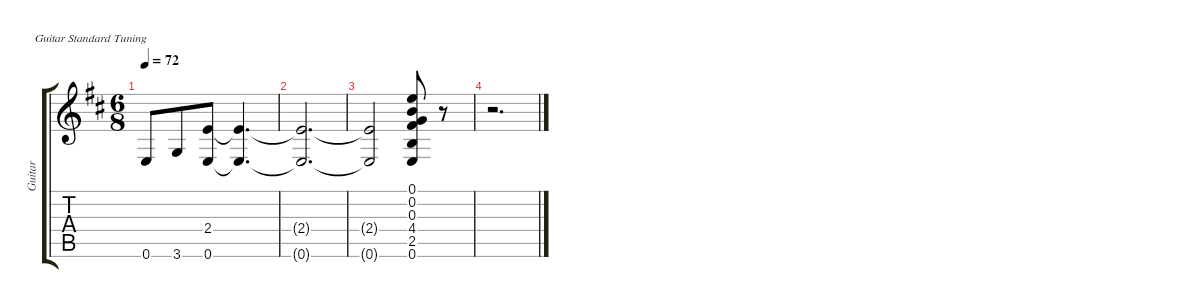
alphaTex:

\defaultSystemsLayout 4
\hideDynamics
\bracketExtendMode groupsimilarinstruments
\firstSystemTrackNameMode fullname
\otherSystemsTrackNameOrientation horizontal
\track ("Guitar" "guitar") {defaultSystemsLayout 8 instrument electricguitarjazz}
\staff {score tabs}
\tuning (E4 B3 G3 D3 A2 E2)
\ts (6 8)
\tempo 72
\clef g2
\ks bminor
0.6{acc forcenatural}.8{dy mf beam Up} 3.6{acc forcenatural}.8{beam Up} (0.6{acc forcenatural} 2.4{acc forcenatural}).8{beam Up} (0.6{t acc forcenatural} 2.4{t acc forcenatural}).4{d beam Up} |
(0.6{t acc forcenatural} 2.4{t acc forcenatural}).2{d beam Up} |
(0.6{t acc forcenatural} 2.4{t acc forcenatural}).2{beam Up} (2.5{acc forcenatural} 4.4{acc #} 0.3{acc forcenatural} 0.6{acc forcenatural} 0.2{acc forcenatural} 0.1{acc forcenatural}).8{beam Up} r.8{beam Up} |
r.2{d beam Down}
